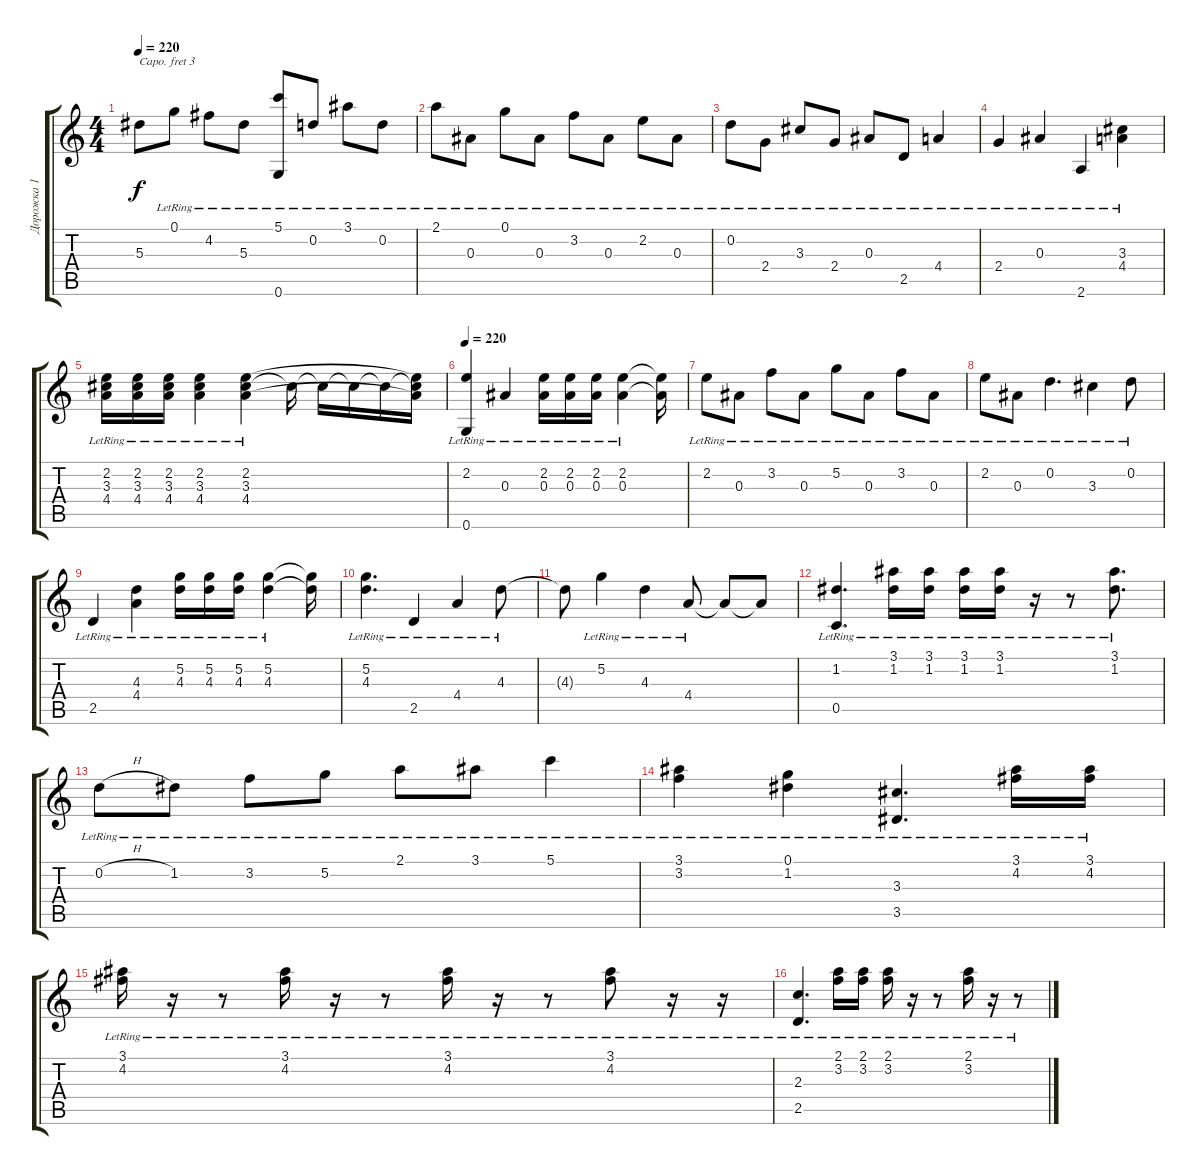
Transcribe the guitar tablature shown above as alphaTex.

\track ("Дорожка 1" "Дорожка 1") {instrument acousticguitarsteel}
\staff {score tabs}
\capo 3
\tuning (E4 B3 G3 D3 A2 E2) {hide}
\ts (4 4)
\tempo 220
\clef g2
\ks c
5.3{t}.8{dy f} 0.1{lr}.8 4.2{lr}.8 5.3{lr}.8 (5.1{lr} 0.6{lr}).8 0.2{lr}.8 3.1{lr}.8 0.2{lr}.8 |
2.1{lr}.8 0.3{lr}.8 0.1{lr}.8 0.3{lr}.8 3.2{lr}.8 0.3{lr}.8 2.2{lr}.8 0.3{lr}.8 |
0.2{lr}.8 2.4{lr}.8 3.3{lr}.8 2.4{lr}.8 0.3{lr}.8 2.5{lr}.8 4.4{lr}.4 |
2.4{lr}.4 0.3{lr}.4 2.6{lr}.4 (3.3{lr} 4.4{lr}).4 |
(2.2{lr} 3.3{lr} 4.4{lr}).16 (2.2{lr} 3.3{lr} 4.4{lr}).16 (2.2{lr} 3.3{lr} 4.4{lr}).16 (2.2{lr} 3.3{lr} 4.4{lr}).4 (2.2{lr} 3.3{lr} 4.4{lr}).4 3.3{t}.16 3.3{t}.16 3.3{t}.16 3.3{t}.16 (2.2{t} 3.3{t} 4.4{t}).16 |
\tempo 220
(2.2{lr} 0.6{lr}).4 0.3{lr}.4 (2.2{lr} 0.3{lr}).16 (2.2{lr} 0.3{lr}).16 (2.2{lr} 0.3{lr}).16 (2.2{lr} 0.3{lr}).4 (2.2{t} 0.3{t}).16 |
2.2{lr}.8 0.3{lr}.8 3.2{lr}.8 0.3{lr}.8 5.2{lr}.8 0.3{lr}.8 3.2{lr}.8 0.3{lr}.8 |
2.2{lr}.8 0.3{lr}.8 0.2{lr}.4{d} 3.3{lr}.4 0.2{lr}.8 |
2.5{lr}.4 (4.3{lr} 4.4{lr}).4 (5.2{lr} 4.3{lr}).16 (5.2{lr} 4.3{lr}).16 (5.2{lr} 4.3{lr}).16 (5.2{lr} 4.3{lr}).4 (5.2{t} 4.3{t}).16 |
(5.2{lr} 4.3{lr}).4{d} 2.5{lr}.4 4.4{lr}.4 4.3{lr}.8 |
4.3{t}.8 5.2{lr}.4 4.3{lr}.4 4.4{lr}.8 4.4{t}.8 4.4{t}.8 |
(1.2{lr} 0.5{lr}).4{d} (3.1{lr} 1.2{lr}).16 (3.1{lr} 1.2{lr}).16 (3.1{lr} 1.2{lr}).16 (3.1{lr} 1.2{lr}).16 r.16 r.8 (3.1{lr} 1.2{lr}).8{d} |
0.2{h lr}.8 1.2{lr}.8 3.2{lr}.8 5.2{lr}.8 2.1{lr}.8 3.1{lr}.8 5.1{lr}.4 |
(3.1{lr} 3.2{lr}).4 (0.1{lr} 1.2{lr}).4 (3.3{lr} 3.5{lr}).4{d} (3.1{lr} 4.2{lr}).16 (3.1{lr} 4.2{lr}).16 |
(3.1{lr} 4.2{lr}).16 r.16 r.8 (3.1{lr} 4.2{lr}).16 r.16 r.8 (3.1{lr} 4.2{lr}).16 r.16 r.8 (3.1{lr} 4.2{lr}).8 r.16 r.16 |
(2.3{lr} 2.5{lr}).4{d} (2.1{lr} 3.2{lr}).16 (2.1{lr} 3.2{lr}).16 (2.1{lr} 3.2{lr}).16 r.16 r.8 (2.1{lr} 3.2{lr}).16 r.16 r.8
